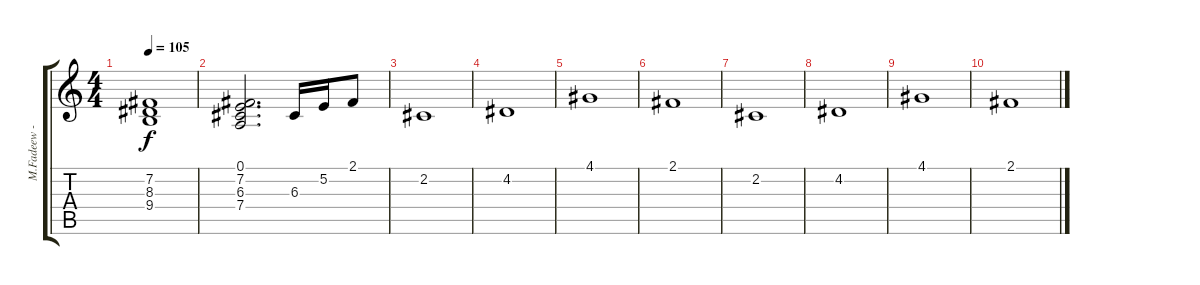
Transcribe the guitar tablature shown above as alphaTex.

\track ("M.Fadeew - M.Fadeew" "M.Fadeew -") {instrument pad2warm}
\staff {score tabs}
\tuning (E4 B3 G3 D3 A2 E2) {hide}
\ts (4 4)
\tempo 105
\clef g2
\ks c
(7.2 8.3 9.4).1{dy f} |
(0.1 7.2 6.3 7.4).2{d} 6.3.16 5.2.16 2.1.8 |
2.2.1 |
4.2.1 |
4.1.1 |
2.1.1 |
2.2.1 |
4.2.1 |
4.1.1 |
2.1.1
